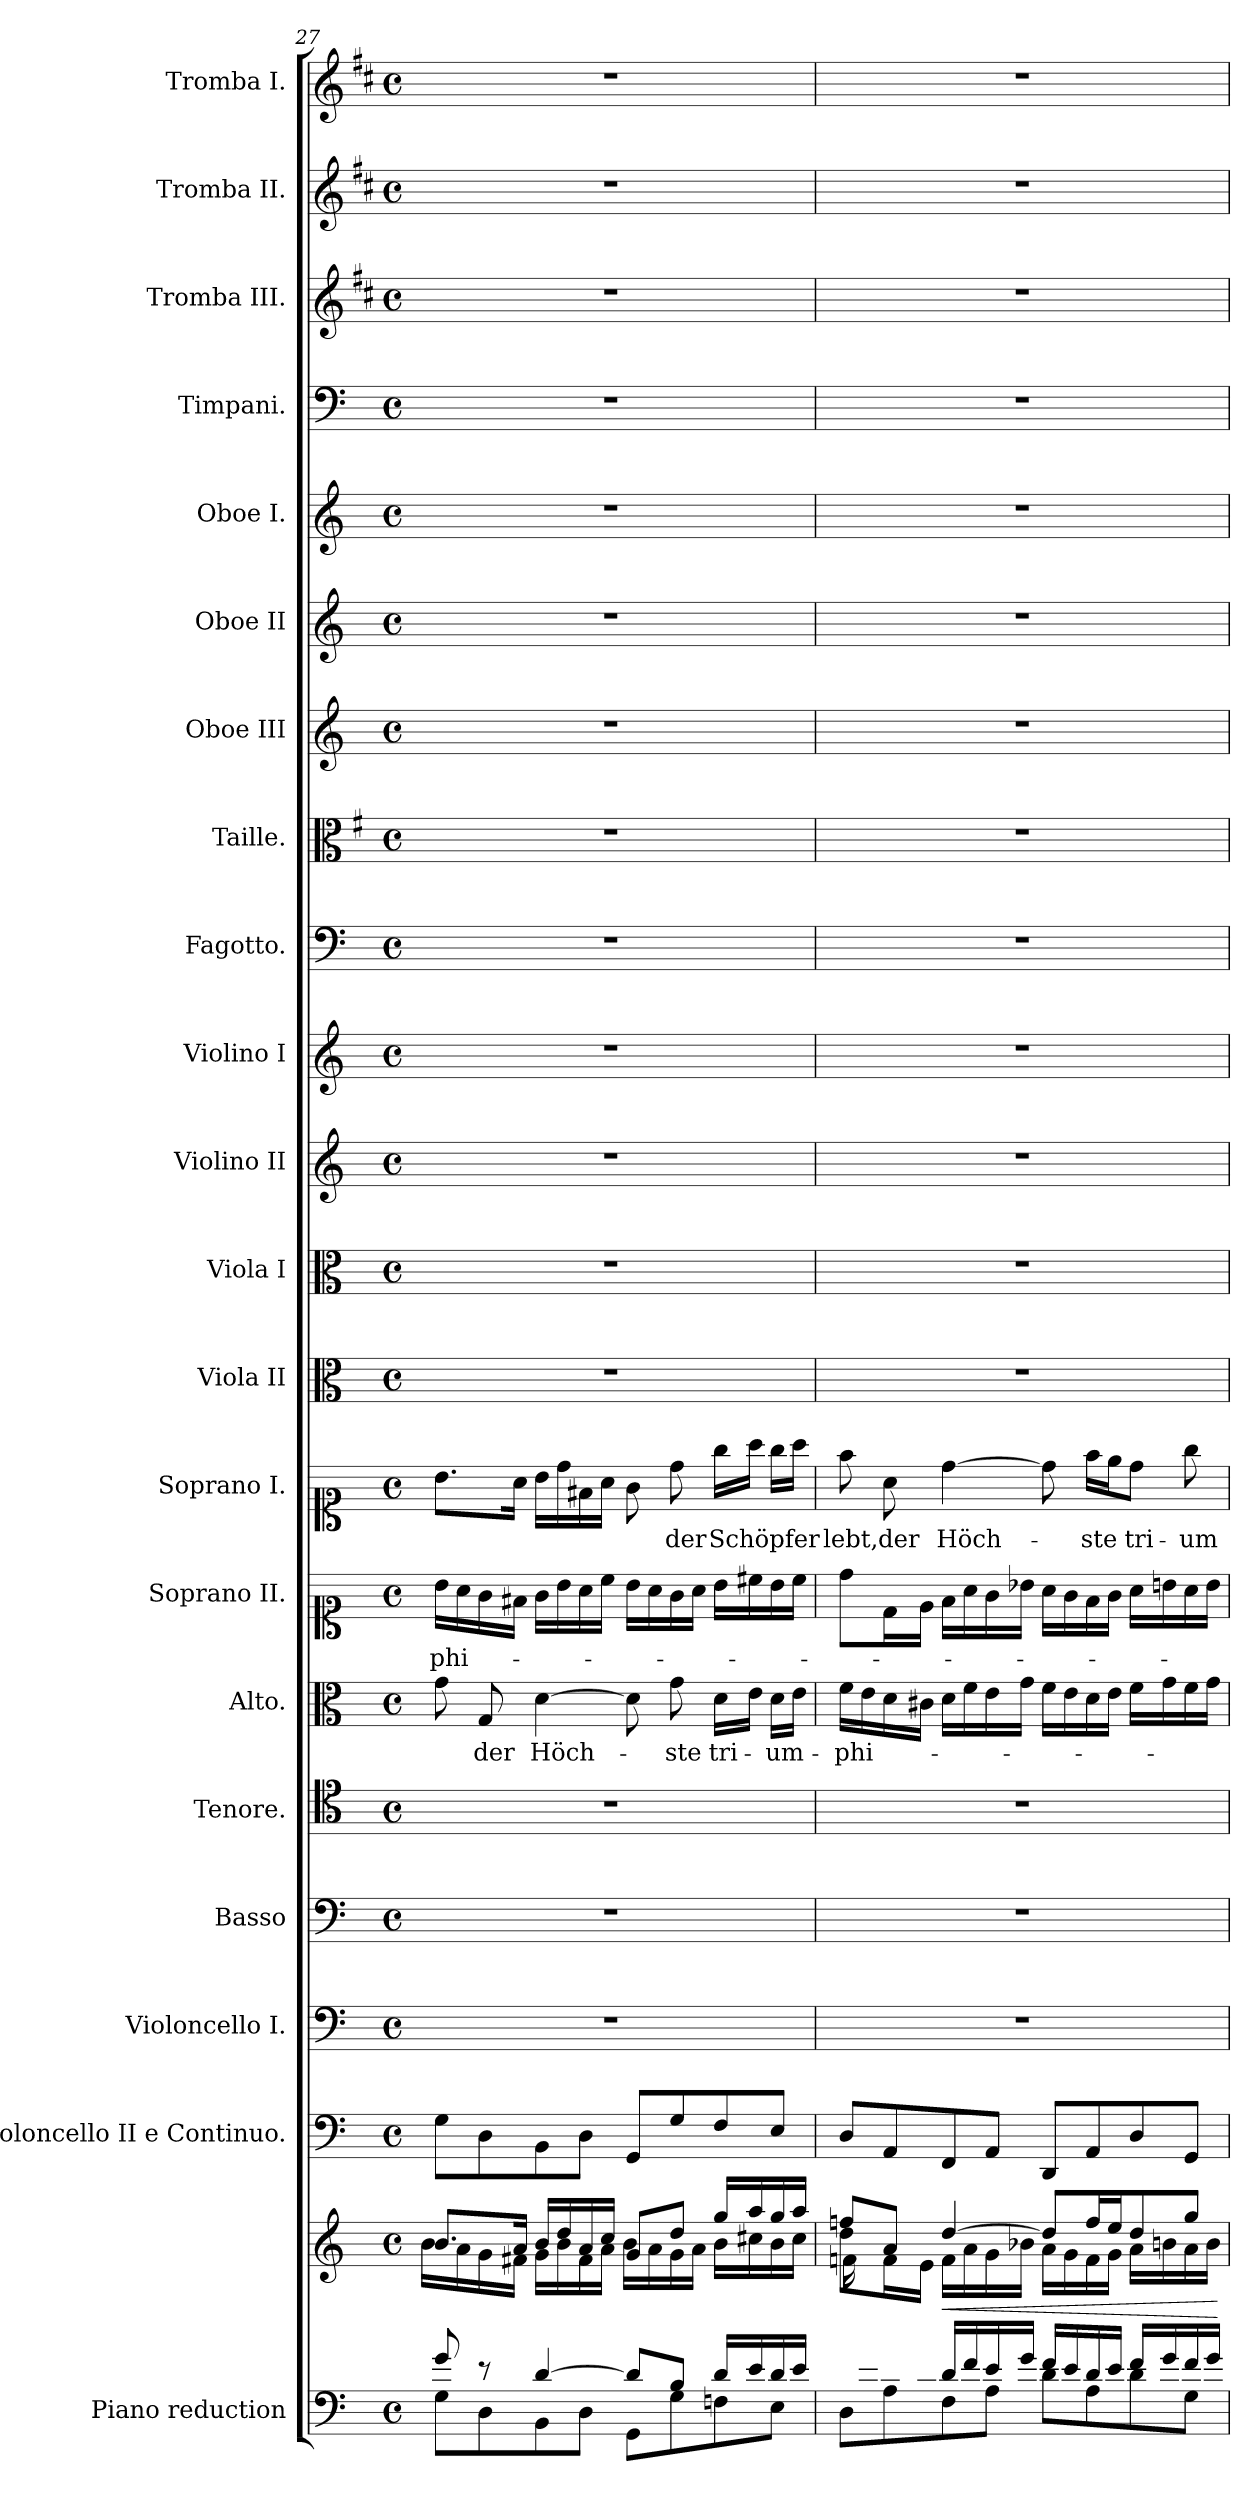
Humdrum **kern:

**kern	**kern	**dynam	**kern	**kern	**kern	**kern	**kern	**text	**kern	**text	**kern	**text	**kern	**kern	**kern	**kern	**kern	**kern	**kern	**kern	**kern	**kern	**kern	**kern	**kern
*part21	*part21	*part21	*part20	*part19	*part18	*part17	*part16	*part16	*part15	*part15	*part14	*part14	*part13	*part12	*part11	*part10	*part9	*part8	*part7	*part6	*part5	*part4	*part3	*part2	*part1
*staff22	*staff21	*staff21/22	*staff20	*staff19	*staff18	*staff17	*staff16	*staff16	*staff15	*staff15	*staff14	*staff14	*staff13	*staff12	*staff11	*staff10	*staff9	*staff8	*staff7	*staff6	*staff5	*staff4	*staff3	*staff2	*staff1
*I"Piano reduction	*	*	*I"Violoncello II e Continuo.	*I"Violoncello I.	*I"Basso	*I"Tenore.	*I"Alto.	*	*I"Soprano II.	*	*I"Soprano I.	*	*I"Viola II	*I"Viola I	*I"Violino II	*I"Violino I	*I"Fagotto.	*I"Taille.	*I"Oboe III	*I"Oboe II	*I"Oboe I.	*I"Timpani.	*I"Tromba III.	*I"Tromba II.	*I"Tromba I.
*I'Pno	*	*	*I'Vc	*I'Vc	*	*	*	*	*	*	*	*	*	*I'Vla	*	*I'Vln	*	*	*I'Ob	*I'Ob	*I'Ob	*I'Timp	*	*	*
!!LO:PB:g=z
*clefF4	*clefG2	*	*clefF4	*clefF4	*clefF4	*clefC4	*clefC3	*	*clefC1	*	*clefC1	*	*clefC3	*clefC3	*clefG2	*clefG2	*clefF4	*clefC3	*clefG2	*clefG2	*clefG2	*clefF4	*clefG2	*clefG2	*clefG2
*	*	*	*	*ITrd-7c-12	*	*	*	*	*	*	*	*	*	*	*	*	*	*ITrd4c7	*	*	*	*	*ITrd1c2	*ITrd1c2	*ITrd1c2
*k[]	*k[]	*	*k[]	*k[]	*k[]	*k[]	*k[]	*	*k[]	*	*k[]	*	*k[]	*k[]	*k[]	*k[]	*k[]	*k[]	*k[]	*k[]	*k[]	*k[]	*k[]	*k[]	*k[]
*M4/4	*M4/4	*	*M4/4	*M4/4	*M4/4	*M4/4	*M4/4	*	*M4/4	*	*M4/4	*	*M4/4	*M4/4	*M4/4	*M4/4	*M4/4	*M4/4	*M4/4	*M4/4	*M4/4	*M4/4	*M4/4	*M4/4	*M4/4
*met(c)	*met(c)	*	*met(c)	*met(c)	*met(c)	*met(c)	*met(c)	*	*met(c)	*	*met(c)	*	*met(c)	*met(c)	*met(c)	*met(c)	*met(c)	*met(c)	*met(c)	*met(c)	*met(c)	*met(c)	*met(c)	*met(c)	*met(c)
=27	=27	=27	=27	=27	=27	=27	=27	=27	=27	=27	=27	=27	=27	=27	=27	=27	=27	=27	=27	=27	=27	=27	=27	=27	=27
*^	*^	*	*	*	*	*	*	*	*	*	*	*	*	*	*	*	*	*	*	*	*	*	*	*	*
!	!	!	!	!	!	!	!	!	!	!	!	!LO:LY:b	!	!	!	!	!	!	!	!	!	!	!	!	!	!	!
8g/	8G\L	8.b/L	16b\LL	.	8G\L	1r	1r	1r	8g\	.	16b\LL	-phi-	8.b\L	.	1r	1r	1r	1r	1r	1r	1r	1r	1r	1r	1r	1r	1r
.	.	.	16a\	.	.	.	.	.	.	.	16a\	.	.	.	.	.	.	.	.	.	.	.	.	.	.	.	.
!	!	!	!	!	!	!	!	!	!	!LO:LY:b	!	!	!	!	!	!	!	!	!	!	!	!	!	!	!	!	!
8r	8D\	.	16g\	.	8D\	.	.	.	8G/	der	16g\	.	.	.	.	.	.	.	.	.	.	.	.	.	.	.	.
.	.	16a/Jk	16f#X\JJ	.	.	.	.	.	.	.	16f#X\JJ	.	16a\Jk	.	.	.	.	.	.	.	.	.	.	.	.	.	.
!	!	!	!	!	!	!	!	!	!	!LO:LY:b	!	!	!	!	!	!	!	!	!	!	!	!	!	!	!	!	!
[4d/	8BB\	16b/LL	16g\LL	.	8BB\	.	.	.	[4d\	Höch-	16g\LL	.	16b\LL	.	.	.	.	.	.	.	.	.	.	.	.	.	.
.	.	16dd/	16b\	.	.	.	.	.	.	.	16b\	.	16dd\	.	.	.	.	.	.	.	.	.	.	.	.	.	.
.	8D\J	16a/	16f#\	.	8D\J	.	.	.	.	.	16a\	.	16f#X\	.	.	.	.	.	.	.	.	.	.	.	.	.	.
.	.	16cc/JJ	16a\JJ	.	.	.	.	.	.	.	16cc\JJ	.	16a\JJ	.	.	.	.	.	.	.	.	.	.	.	.	.	.
8d/L]	8GG\L	8g/L	16b\LL	.	8GG/L	.	.	.	8d\]	.	16b\LL	.	8g\	.	.	.	.	.	.	.	.	.	.	.	.	.	.
.	.	.	16a\	.	.	.	.	.	.	.	16a\	.	.	.	.	.	.	.	.	.	.	.	.	.	.	.	.
!	!	!	!	!	!	!	!	!	!	!LO:LY:b	!	!	!	!LO:LY:b	!	!	!	!	!	!	!	!	!	!	!	!	!
8B/J	8G\	8dd/J	16g\	.	8G/	.	.	.	8g\	-ste	16g\	.	8dd\	der	.	.	.	.	.	.	.	.	.	.	.	.	.
.	.	.	16a\JJ	.	.	.	.	.	.	.	16a\JJ	.	.	.	.	.	.	.	.	.	.	.	.	.	.	.	.
!	!	!	!	!	!	!	!	!	!	!LO:LY:b	!	!	!	!LO:LY:b	!	!	!	!	!	!	!	!	!	!	!	!	!
16d/LL	8Fn\	16gg/LL	16b\LL	.	8F/	.	.	.	16d\LL	tri-	16b\LL	.	16gg\LL	Schöpfer	.	.	.	.	.	.	.	.	.	.	.	.	.
16e/	.	16aa/	16cc#X\	.	.	.	.	.	16e\JJ	.	16cc#X\	.	16aa\JJ	.	.	.	.	.	.	.	.	.	.	.	.	.	.
!	!	!	!	!	!	!	!	!	!	!LO:LY:b	!	!	!	!	!	!	!	!	!	!	!	!	!	!	!	!	!
16d/	8E\J	16gg/	16b\	.	8E/J	.	.	.	16d\LL	-um-	16b\	.	16gg\LL	.	.	.	.	.	.	.	.	.	.	.	.	.	.
16e/JJ	.	16aa/JJ	16cc#\JJ	.	.	.	.	.	16e\JJ	.	16cc#\JJ	.	16aa\JJ	.	.	.	.	.	.	.	.	.	.	.	.	.	.
=28	=28	=28	=28	=28	=28	=28	=28	=28	=28	=28	=28	=28	=28	=28	=28	=28	=28	=28	=28	=28	=28	=28	=28	=28	=28	=28	=28
*	*	*	*^	*	*	*	*	*	*	*	*	*	*	*	*	*	*	*	*	*	*	*	*	*	*	*	*
!	!	!	!	!	!	!	!	!	!	!	!LO:LY:b	!	!	!	!LO:LY:b	!	!	!	!	!	!	!	!	!	!	!	!	!
16ryy	8D\L	8ffn/L	8dd\L	16fn\LL	.	8D/L	1r	1r	1r	16f\LL	-phi-	8dd\L	.	8ff\	lebt,	1r	1r	1r	1r	1r	1r	1r	1r	1r	1r	1r	1r	1r
16e/	.	.	.	2...ryy	.	.	.	.	.	16e\	.	.	.	.	.	.	.	.	.	.	.	.	.	.	.	.	.	.
!	!	!	!	!	!	!	!	!	!	!	!	!	!	!	!LO:LY:b	!	!	!	!	!	!	!	!	!	!	!	!	!
16d/	8A\	8a/J	16f\L	.	.	8AA/	.	.	.	16d\	.	16d\L	.	8a\	der	.	.	.	.	.	.	.	.	.	.	.	.	.
16c#X/JJ	.	.	16e\JJ	.	.	.	.	.	.	16c#X\JJ	.	16e\JJ	.	.	.	.	.	.	.	.	.	.	.	.	.	.	.	.
!	!	!	!	!	!LO:HP:b	!	!	!	!	!	!	!	!	!	!LO:LY:b	!	!	!	!	!	!	!	!	!	!	!	!	!
16d/LL	8F\	[4dd/	16f\LL	.	<	8FF/	.	.	.	16d\LL	.	16f\LL	.	[4dd\	Höch-	.	.	.	.	.	.	.	.	.	.	.	.	.
16f/	.	.	16a\	.	.	.	.	.	.	16f\	.	16a\	.	.	.	.	.	.	.	.	.	.	.	.	.	.	.	.
16e/	8A\J	.	16g\	.	.	8AA/J	.	.	.	16e\	.	16g\	.	.	.	.	.	.	.	.	.	.	.	.	.	.	.	.
16g/JJ	.	.	16b-X\JJ	.	.	.	.	.	.	16g\JJ	.	16b-X\JJ	.	.	.	.	.	.	.	.	.	.	.	.	.	.	.	.
16f/LL	8d\L	8dd/L]	16a\LL	.	.	8DD/L	.	.	.	16f\LL	.	16a\LL	.	8dd\]	.	.	.	.	.	.	.	.	.	.	.	.	.	.
16e/	.	.	16g\	.	.	.	.	.	.	16e\	.	16g\	.	.	.	.	.	.	.	.	.	.	.	.	.	.	.	.
!	!	!	!	!	!	!	!	!	!	!	!	!	!	!	!LO:LY:b	!	!	!	!	!	!	!	!	!	!	!	!	!
16d/	8A\	16ff/L	16f\	.	.	8AA/	.	.	.	16d\	.	16f\	.	16ff\LL	-ste	.	.	.	.	.	.	.	.	.	.	.	.	.
16e/JJ	.	16ee/J	16g\JJ	.	.	.	.	.	.	16e\JJ	.	16g\JJ	.	16ee\J	.	.	.	.	.	.	.	.	.	.	.	.	.	.
!	!	!	!	!	!	!	!	!	!	!	!	!	!	!	!LO:LY:b	!	!	!	!	!	!	!	!	!	!	!	!	!
16f/LL	8d\	8dd/	16a\LL	.	.	8D/	.	.	.	16f\LL	.	16a\LL	.	8dd\J	tri-	.	.	.	.	.	.	.	.	.	.	.	.	.
16g/	.	.	16bn\	.	.	.	.	.	.	16g\	.	16bn\	.	.	.	.	.	.	.	.	.	.	.	.	.	.	.	.
!	!	!	!	!	!	!	!	!	!	!	!	!	!	!	!LO:LY:b	!	!	!	!	!	!	!	!	!	!	!	!	!
16f/	8G\J	8gg/J	16a\	.	.	8GG/J	.	.	.	16f\	.	16a\	.	8gg\	-um-	.	.	.	.	.	.	.	.	.	.	.	.	.
16g/JJ	.	.	16b\JJ	.	.	.	.	.	.	16g\JJ	.	16b\JJ	.	.	.	.	.	.	.	.	.	.	.	.	.	.	.	.
*v	*v	*	*	*	*	*	*	*	*	*	*	*	*	*	*	*	*	*	*	*	*	*	*	*	*	*	*	*
*	*v	*v	*v	*	*	*	*	*	*	*	*	*	*	*	*	*	*	*	*	*	*	*	*	*	*	*	*
.	.	[	.	.	.	.	.	.	.	.	.	.	.	.	.	.	.	.	.	.	.	.	.	.	.
=	=	=	=	=	=	=	=	=	=	=	=	=	=	=	=	=	=	=	=	=	=	=	=	=	=
*-	*-	*-	*-	*-	*-	*-	*-	*-	*-	*-	*-	*-	*-	*-	*-	*-	*-	*-	*-	*-	*-	*-	*-	*-	*-
